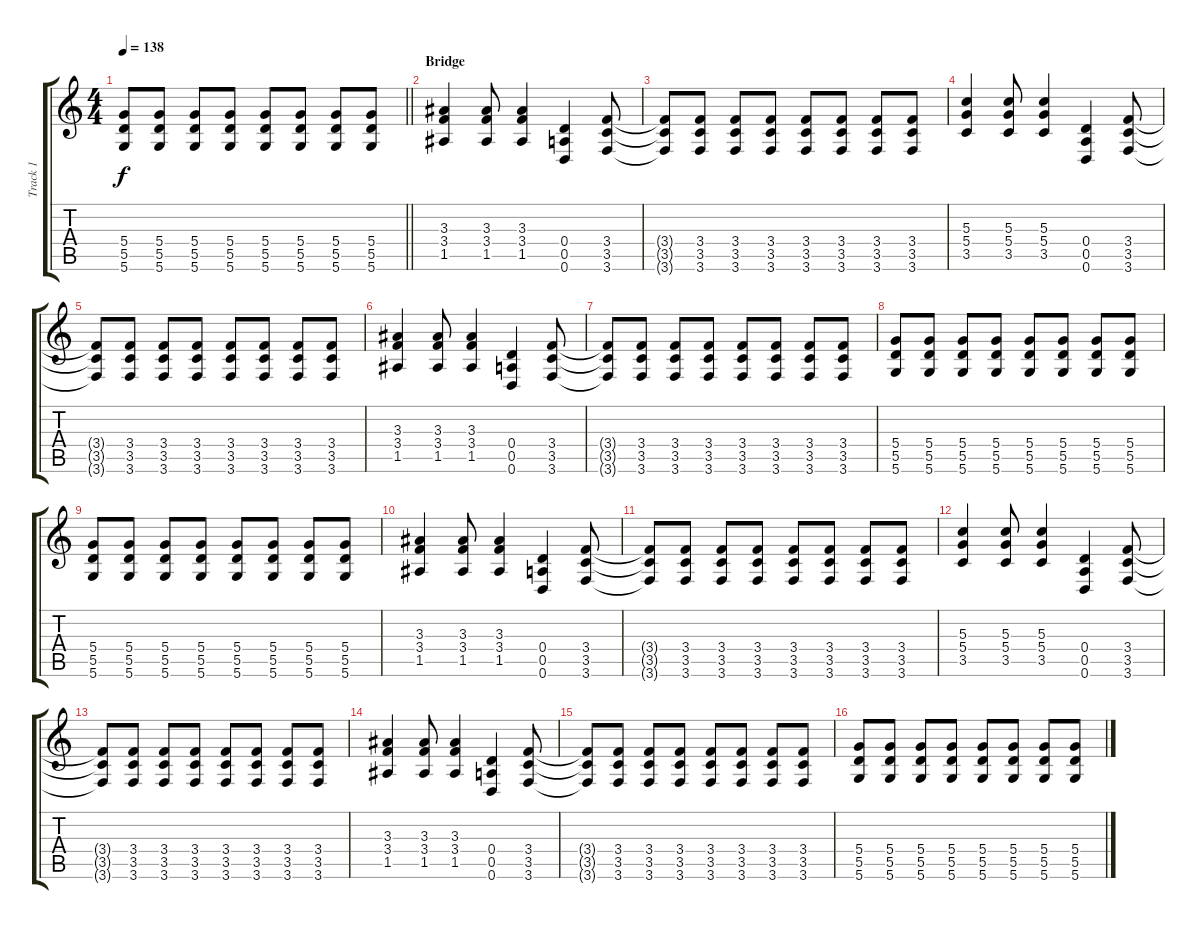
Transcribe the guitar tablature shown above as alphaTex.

\track ("Track 1" "Track 1") {instrument electricguitarjazz}
\staff {score tabs}
\tuning (E4 B3 G3 D3 A2 D2) {hide}
\ts (4 4)
\tempo 138
\clef g2
\barLineRight lightlight
\ks c
(5.4 5.5 5.6).8{dy f} (5.4 5.5 5.6).8 (5.4 5.5 5.6).8 (5.4 5.5 5.6).8 (5.4 5.5 5.6).8 (5.4 5.5 5.6).8 (5.4 5.5 5.6).8 (5.4 5.5 5.6).8 |
\section ("" "Bridge")
(3.3 3.4 1.5).4 (3.3 3.4 1.5).8 (3.3 3.4 1.5).4 (0.4 0.5 0.6).4 (3.4 3.5 3.6).8 |
(3.4{t} 3.5{t} 3.6{t}).8 (3.4 3.5 3.6).8 (3.4 3.5 3.6).8 (3.4 3.5 3.6).8 (3.4 3.5 3.6).8 (3.4 3.5 3.6).8 (3.4 3.5 3.6).8 (3.4 3.5 3.6).8 |
(5.3 5.4 3.5).4 (5.3 5.4 3.5).8 (5.3 5.4 3.5).4 (0.4 0.5 0.6).4 (3.4 3.5 3.6).8 |
(3.4{t} 3.5{t} 3.6{t}).8 (3.4 3.5 3.6).8 (3.4 3.5 3.6).8 (3.4 3.5 3.6).8 (3.4 3.5 3.6).8 (3.4 3.5 3.6).8 (3.4 3.5 3.6).8 (3.4 3.5 3.6).8 |
(3.3 3.4 1.5).4 (3.3 3.4 1.5).8 (3.3 3.4 1.5).4 (0.4 0.5 0.6).4 (3.4 3.5 3.6).8 |
(3.4{t} 3.5{t} 3.6{t}).8 (3.4 3.5 3.6).8 (3.4 3.5 3.6).8 (3.4 3.5 3.6).8 (3.4 3.5 3.6).8 (3.4 3.5 3.6).8 (3.4 3.5 3.6).8 (3.4 3.5 3.6).8 |
(5.4 5.5 5.6).8 (5.4 5.5 5.6).8 (5.4 5.5 5.6).8 (5.4 5.5 5.6).8 (5.4 5.5 5.6).8 (5.4 5.5 5.6).8 (5.4 5.5 5.6).8 (5.4 5.5 5.6).8 |
(5.4 5.5 5.6).8 (5.4 5.5 5.6).8 (5.4 5.5 5.6).8 (5.4 5.5 5.6).8 (5.4 5.5 5.6).8 (5.4 5.5 5.6).8 (5.4 5.5 5.6).8 (5.4 5.5 5.6).8 |
(3.3 3.4 1.5).4 (3.3 3.4 1.5).8 (3.3 3.4 1.5).4 (0.4 0.5 0.6).4 (3.4 3.5 3.6).8 |
(3.4{t} 3.5{t} 3.6{t}).8 (3.4 3.5 3.6).8 (3.4 3.5 3.6).8 (3.4 3.5 3.6).8 (3.4 3.5 3.6).8 (3.4 3.5 3.6).8 (3.4 3.5 3.6).8 (3.4 3.5 3.6).8 |
(5.3 5.4 3.5).4 (5.3 5.4 3.5).8 (5.3 5.4 3.5).4 (0.4 0.5 0.6).4 (3.4 3.5 3.6).8 |
(3.4{t} 3.5{t} 3.6{t}).8 (3.4 3.5 3.6).8 (3.4 3.5 3.6).8 (3.4 3.5 3.6).8 (3.4 3.5 3.6).8 (3.4 3.5 3.6).8 (3.4 3.5 3.6).8 (3.4 3.5 3.6).8 |
(3.3 3.4 1.5).4 (3.3 3.4 1.5).8 (3.3 3.4 1.5).4 (0.4 0.5 0.6).4 (3.4 3.5 3.6).8 |
(3.4{t} 3.5{t} 3.6{t}).8 (3.4 3.5 3.6).8 (3.4 3.5 3.6).8 (3.4 3.5 3.6).8 (3.4 3.5 3.6).8 (3.4 3.5 3.6).8 (3.4 3.5 3.6).8 (3.4 3.5 3.6).8 |
(5.4 5.5 5.6).8 (5.4 5.5 5.6).8 (5.4 5.5 5.6).8 (5.4 5.5 5.6).8 (5.4 5.5 5.6).8 (5.4 5.5 5.6).8 (5.4 5.5 5.6).8 (5.4 5.5 5.6).8
